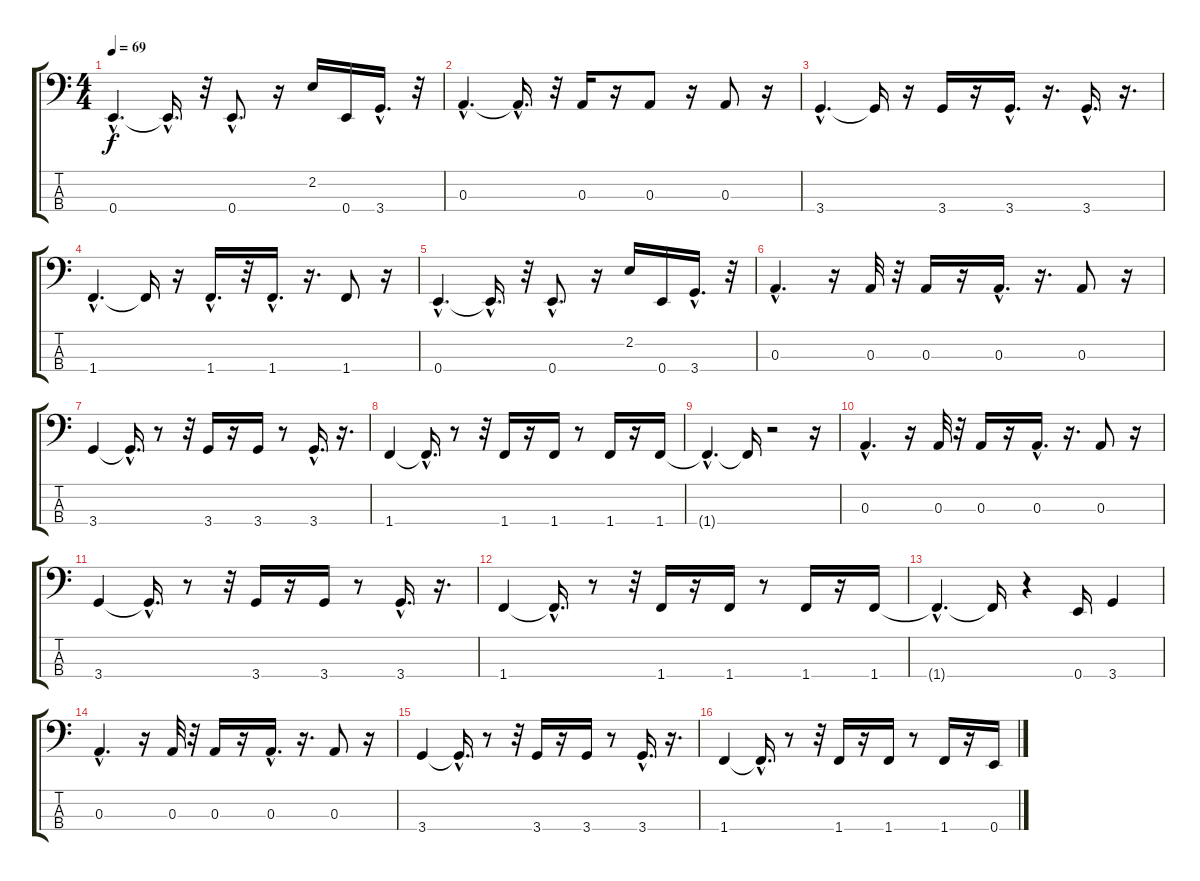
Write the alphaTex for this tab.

\track "" {instrument fretlessbass}
\staff {score tabs}
\tuning (G2 D2 A1 E1) {hide}
\ts (4 4)
\tempo 69
\clef f4
\ks c
0.4{hac}.4{d dy f} 0.4{hac t}.16{d} r.32 0.4{hac}.8{d} r.16 2.2.16 0.4.16 3.4{hac}.16{d} r.32 |
0.3{hac}.4{d} 0.3{hac t}.16{d} r.32 0.3.16 r.16 0.3.8 r.16 0.3.8 r.16 |
3.4{hac}.4{d} 3.4{t}.16 r.16 3.4.16 r.16 3.4{hac}.16{d} r.16{d} 3.4{hac}.16{d} r.16{d} |
1.4{hac}.4{d} 1.4{t}.16 r.16 1.4{hac}.16{d} r.32 1.4{hac}.16{d} r.16{d} 1.4.8 r.16 |
0.4{hac}.4{d} 0.4{hac t}.16{d} r.32 0.4{hac}.8{d} r.16 2.2.16 0.4.16 3.4{hac}.16{d} r.32 |
0.3{hac}.4{d} r.16 0.3.32 r.32 0.3.16 r.16 0.3{hac}.16{d} r.16{d} 0.3.8 r.16 |
3.4.4 3.4{hac t}.16{d} r.8 r.32 3.4.16 r.16 3.4.16 r.8 3.4{hac}.16{d} r.16{d} |
1.4.4 1.4{hac t}.16{d} r.8 r.32 1.4.16 r.16 1.4.16 r.8 1.4.16 r.16 1.4.16 |
1.4{hac t}.4{d} 1.4{t}.16 r.2 r.16 |
0.3{hac}.4{d} r.16 0.3.32 r.32 0.3.16 r.16 0.3{hac}.16{d} r.16{d} 0.3.8 r.16 |
3.4.4 3.4{hac t}.16{d} r.8 r.32 3.4.16 r.16 3.4.16 r.8 3.4{hac}.16{d} r.16{d} |
1.4.4 1.4{hac t}.16{d} r.8 r.32 1.4.16 r.16 1.4.16 r.8 1.4.16 r.16 1.4.16 |
1.4{hac t}.4{d} 1.4{t}.16 r.4 0.4.16 3.4.4 |
0.3{hac}.4{d} r.16 0.3.32 r.32 0.3.16 r.16 0.3{hac}.16{d} r.16{d} 0.3.8 r.16 |
3.4.4{volume 14 balance 8} 3.4{hac t}.16{d} r.8 r.32 3.4.16 r.16 3.4.16 r.8 3.4{hac}.16{d} r.16{d} |
1.4.4 1.4{hac t}.16{d} r.8 r.32 1.4.16 r.16 1.4.16 r.8 1.4.16 r.16 0.4.16
